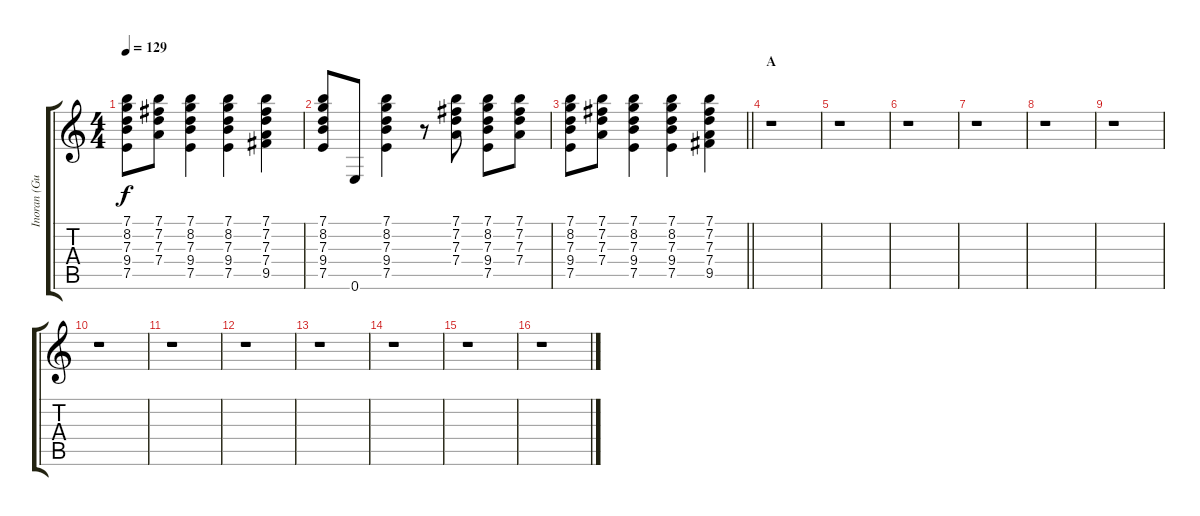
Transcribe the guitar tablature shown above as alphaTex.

\track ("Inoran (Guitar 2)" "Inoran (Gu") {instrument overdrivenguitar}
\staff {score tabs}
\tuning (E4 B3 G3 D3 A2 E2) {hide}
\ts (4 4)
\tempo 129
\clef g2
\ks c
(7.1 8.2 7.3 9.4 7.5).8{dy f} (7.1 7.2 7.3 7.4).8 (7.1 8.2 7.3 9.4 7.5).4 (7.1 8.2 7.3 9.4 7.5).4 (7.1 7.2 7.3 7.4 9.5).4 |
(7.1 8.2 7.3 9.4 7.5).8 0.6.8 (7.1 8.2 7.3 9.4 7.5).4 r.8 (7.1 7.2 7.3 7.4).8 (7.1 8.2 7.3 9.4 7.5).8 (7.1 7.2 7.3 7.4).8 |
\barLineRight lightlight
(7.1 8.2 7.3 9.4 7.5).8 (7.1 7.2 7.3 7.4).8 (7.1 8.2 7.3 9.4 7.5).4 (7.1 8.2 7.3 9.4 7.5).4 (7.1 7.2 7.3 7.4 9.5).4 |
\section ("" "A")
r.1 |
r.1 |
r.1 |
r.1 |
r.1 |
r.1 |
r.1 |
r.1 |
r.1 |
r.1 |
r.1 |
r.1 |
r.1
